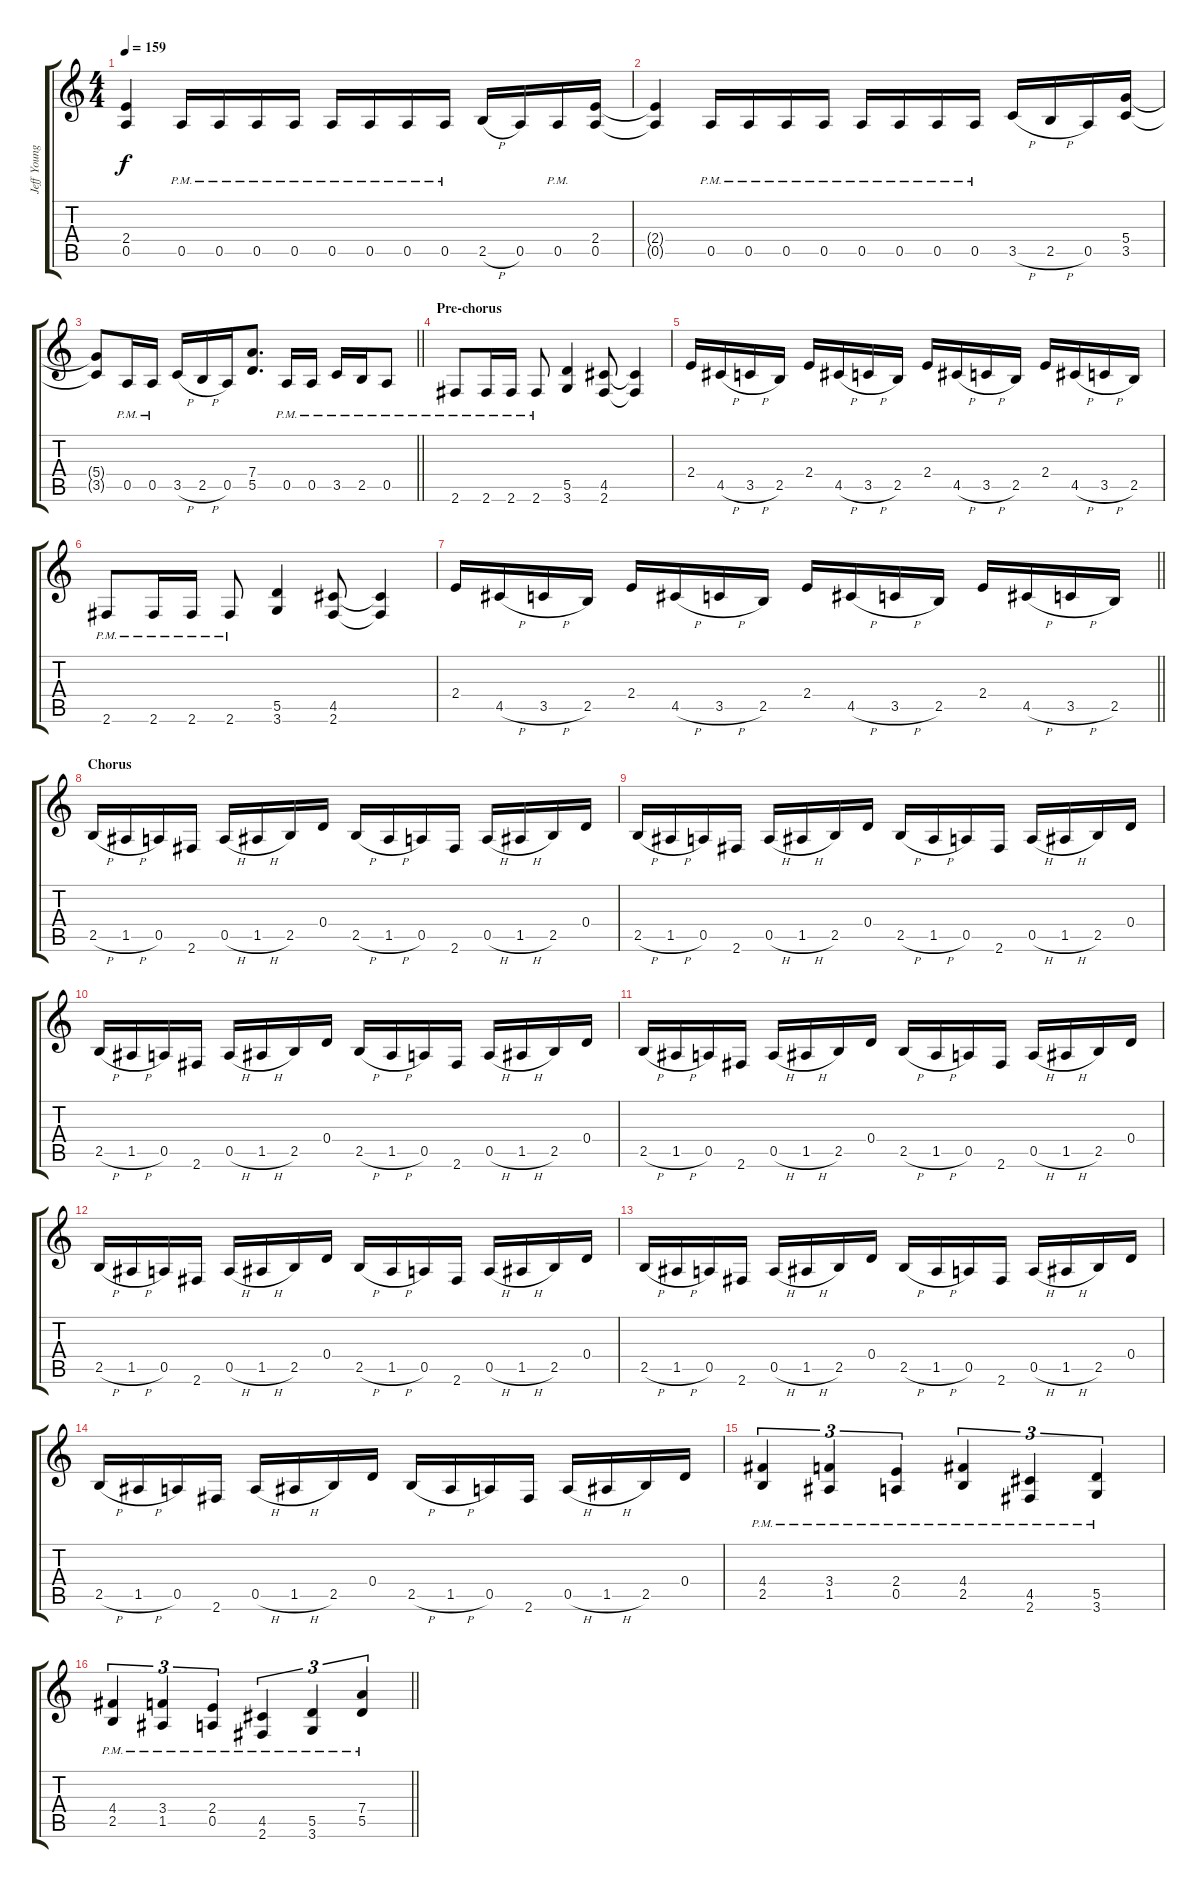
\track ("Jeff Young" "Jeff Young") {instrument distortionguitar}
\staff {score tabs}
\tuning (E4 B3 G3 D3 A2 E2) {hide}
\ts (4 4)
\tempo 159
\clef g2
\ks c
(2.4{t} 0.5{t}).4{dy f} 0.5{pm}.16 0.5{pm}.16 0.5{pm}.16 0.5{pm}.16 0.5{pm}.16 0.5{pm}.16 0.5{pm}.16 0.5{pm}.16 2.5{h}.16 0.5.16 0.5{pm}.16 (2.4 0.5).16 |
(2.4{t} 0.5{t}).4 0.5{pm}.16 0.5{pm}.16 0.5{pm}.16 0.5{pm}.16 0.5{pm}.16 0.5{pm}.16 0.5{pm}.16 0.5{pm}.16 3.5{h}.16 2.5{h}.16 0.5.16 (5.4 3.5).16 |
\barLineRight lightlight
(5.4{t} 3.5{t}).8 0.5{pm}.16 0.5{pm}.16 3.5{h}.16 2.5{h}.16 0.5.16 (7.4 5.5).8{d} 0.5{pm}.16 0.5{pm}.16 3.5{pm}.16 2.5{pm}.16 0.5{pm}.8 |
\section ("" "Pre-chorus")
2.6{pm}.8 2.6{pm}.16 2.6{pm}.16 2.6{pm}.8 (5.5 3.6).4 (4.5 2.6).8 (4.5{t} 2.6{t}).4 |
2.4.16 4.5{h}.16 3.5{h}.16 2.5.16 2.4.16 4.5{h}.16 3.5{h}.16 2.5.16 2.4.16 4.5{h}.16 3.5{h}.16 2.5.16 2.4.16 4.5{h}.16 3.5{h}.16 2.5.16 |
2.6{pm}.8 2.6{pm}.16 2.6{pm}.16 2.6{pm}.8 (5.5 3.6).4 (4.5 2.6).8 (4.5{t} 2.6{t}).4 |
\barLineRight lightlight
2.4.16 4.5{h}.16 3.5{h}.16 2.5.16 2.4.16 4.5{h}.16 3.5{h}.16 2.5.16 2.4.16 4.5{h}.16 3.5{h}.16 2.5.16 2.4.16 4.5{h}.16 3.5{h}.16 2.5.16 |
\section ("" "Chorus")
2.5{h}.16 1.5{h}.16 0.5.16 2.6.16 0.5{h}.16 1.5{h}.16 2.5.16 0.4.16 2.5{h}.16 1.5{h}.16 0.5.16 2.6.16 0.5{h}.16 1.5{h}.16 2.5.16 0.4.16 |
2.5{h}.16 1.5{h}.16 0.5.16 2.6.16 0.5{h}.16 1.5{h}.16 2.5.16 0.4.16 2.5{h}.16 1.5{h}.16 0.5.16 2.6.16 0.5{h}.16 1.5{h}.16 2.5.16 0.4.16 |
2.5{h}.16 1.5{h}.16 0.5.16 2.6.16 0.5{h}.16 1.5{h}.16 2.5.16 0.4.16 2.5{h}.16 1.5{h}.16 0.5.16 2.6.16 0.5{h}.16 1.5{h}.16 2.5.16 0.4.16 |
2.5{h}.16 1.5{h}.16 0.5.16 2.6.16 0.5{h}.16 1.5{h}.16 2.5.16 0.4.16 2.5{h}.16 1.5{h}.16 0.5.16 2.6.16 0.5{h}.16 1.5{h}.16 2.5.16 0.4.16 |
2.5{h}.16 1.5{h}.16 0.5.16 2.6.16 0.5{h}.16 1.5{h}.16 2.5.16 0.4.16 2.5{h}.16 1.5{h}.16 0.5.16 2.6.16 0.5{h}.16 1.5{h}.16 2.5.16 0.4.16 |
2.5{h}.16 1.5{h}.16 0.5.16 2.6.16 0.5{h}.16 1.5{h}.16 2.5.16 0.4.16 2.5{h}.16 1.5{h}.16 0.5.16 2.6.16 0.5{h}.16 1.5{h}.16 2.5.16 0.4.16 |
2.5{h}.16 1.5{h}.16 0.5.16 2.6.16 0.5{h}.16 1.5{h}.16 2.5.16 0.4.16 2.5{h}.16 1.5{h}.16 0.5.16 2.6.16 0.5{h}.16 1.5{h}.16 2.5.16 0.4.16 |
(4.4{pm} 2.5{pm}).4{tu (3 2)} (3.4{pm} 1.5{pm}).4{tu (3 2)} (2.4{pm} 0.5{pm}).4{tu (3 2)} (4.4{pm} 2.5{pm}).4{tu (3 2)} (4.5{pm} 2.6{pm}).4{tu (3 2)} (5.5{pm} 3.6{pm}).4{tu (3 2)} |
\barLineRight lightlight
(4.4{pm} 2.5{pm}).4{tu (3 2)} (3.4{pm} 1.5{pm}).4{tu (3 2)} (2.4{pm} 0.5{pm}).4{tu (3 2)} (4.5{pm} 2.6{pm}).4{tu (3 2)} (5.5{pm} 3.6{pm}).4{tu (3 2)} (7.4{pm} 5.5{pm}).4{tu (3 2)}
